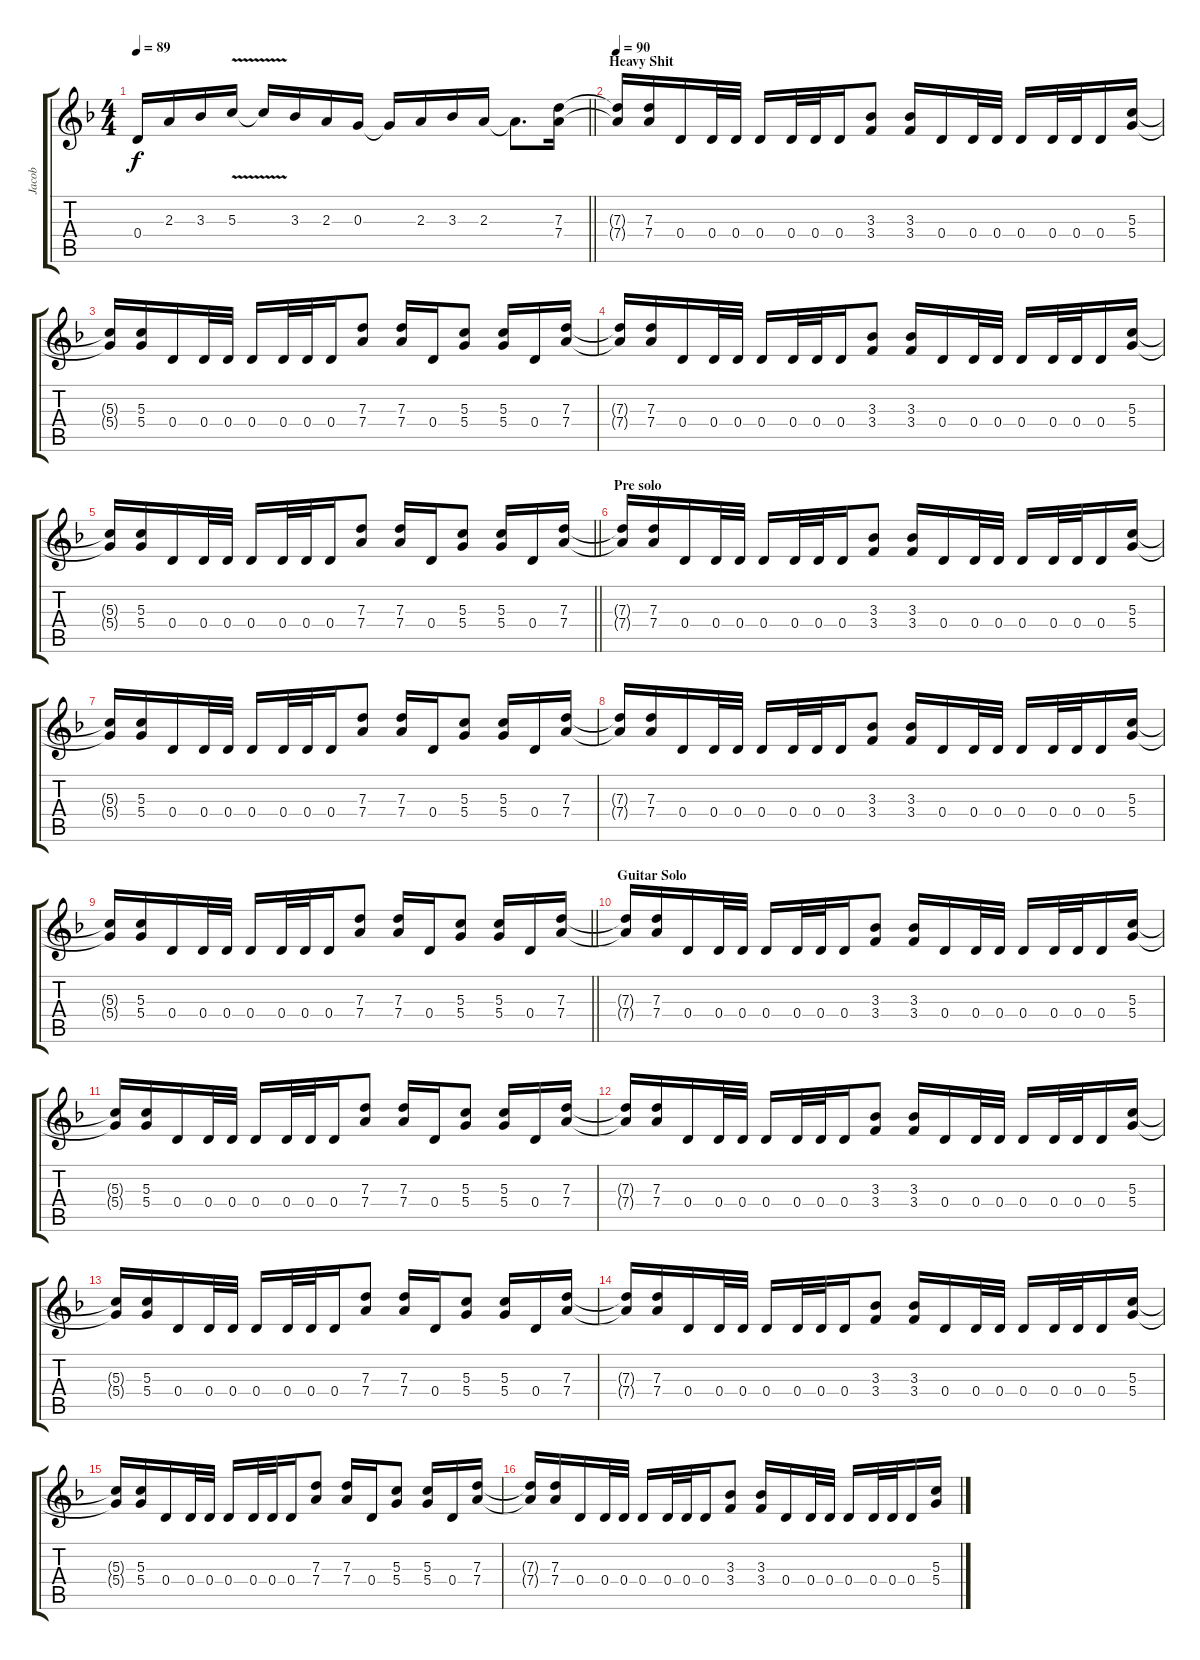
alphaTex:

\track ("Jacob" "Jacob") {instrument overdrivenguitar}
\staff {score tabs}
\tuning (E4 B3 G3 D3 A2 E2) {hide}
\ts (4 4)
\tempo 89
\clef g2
\barLineRight lightlight
\ks dminor
0.4.16{dy f} 2.3.16 3.3.16 5.3{v}.16 5.3{t}.16 3.3.16 2.3.16 0.3.16 0.3{t}.16 2.3.16 3.3.16 2.3.16 2.3{t}.8{d} (7.3 7.4).16 |
\section ("" "Heavy Shit")
\tempo 90
(7.3{t} 7.4{t}).16 (7.3 7.4).16 0.4.16 0.4.32 0.4.32 0.4.16 0.4.32 0.4.32 0.4.16 (3.3 3.4).8 (3.3 3.4).16 0.4.16 0.4.32 0.4.32 0.4.16 0.4.32 0.4.32 0.4.16 (5.3 5.4).16 |
(5.3{t} 5.4{t}).16 (5.3 5.4).16 0.4.16 0.4.32 0.4.32 0.4.16 0.4.32 0.4.32 0.4.16 (7.3 7.4).8 (7.3 7.4).16 0.4.16 (5.3 5.4).8 (5.3 5.4).16 0.4.16 (7.3 7.4).16 |
(7.3{t} 7.4{t}).16 (7.3 7.4).16 0.4.16 0.4.32 0.4.32 0.4.16 0.4.32 0.4.32 0.4.16 (3.3 3.4).8 (3.3 3.4).16 0.4.16 0.4.32 0.4.32 0.4.16 0.4.32 0.4.32 0.4.16 (5.3 5.4).16 |
\barLineRight lightlight
(5.3{t} 5.4{t}).16 (5.3 5.4).16 0.4.16 0.4.32 0.4.32 0.4.16 0.4.32 0.4.32 0.4.16 (7.3 7.4).8 (7.3 7.4).16 0.4.16 (5.3 5.4).8 (5.3 5.4).16 0.4.16 (7.3 7.4).16 |
\section ("" "Pre solo")
(7.3{t} 7.4{t}).16 (7.3 7.4).16 0.4.16 0.4.32 0.4.32 0.4.16 0.4.32 0.4.32 0.4.16 (3.3 3.4).8 (3.3 3.4).16 0.4.16 0.4.32 0.4.32 0.4.16 0.4.32 0.4.32 0.4.16 (5.3 5.4).16 |
(5.3{t} 5.4{t}).16 (5.3 5.4).16 0.4.16 0.4.32 0.4.32 0.4.16 0.4.32 0.4.32 0.4.16 (7.3 7.4).8 (7.3 7.4).16 0.4.16 (5.3 5.4).8 (5.3 5.4).16 0.4.16 (7.3 7.4).16 |
(7.3{t} 7.4{t}).16 (7.3 7.4).16 0.4.16 0.4.32 0.4.32 0.4.16 0.4.32 0.4.32 0.4.16 (3.3 3.4).8 (3.3 3.4).16 0.4.16 0.4.32 0.4.32 0.4.16 0.4.32 0.4.32 0.4.16 (5.3 5.4).16 |
\barLineRight lightlight
(5.3{t} 5.4{t}).16 (5.3 5.4).16 0.4.16 0.4.32 0.4.32 0.4.16 0.4.32 0.4.32 0.4.16 (7.3 7.4).8 (7.3 7.4).16 0.4.16 (5.3 5.4).8 (5.3 5.4).16 0.4.16 (7.3 7.4).16 |
\section ("" "Guitar Solo")
(7.3{t} 7.4{t}).16 (7.3 7.4).16 0.4.16 0.4.32 0.4.32 0.4.16 0.4.32 0.4.32 0.4.16 (3.3 3.4).8 (3.3 3.4).16 0.4.16 0.4.32 0.4.32 0.4.16 0.4.32 0.4.32 0.4.16 (5.3 5.4).16 |
(5.3{t} 5.4{t}).16 (5.3 5.4).16 0.4.16 0.4.32 0.4.32 0.4.16 0.4.32 0.4.32 0.4.16 (7.3 7.4).8 (7.3 7.4).16 0.4.16 (5.3 5.4).8 (5.3 5.4).16 0.4.16 (7.3 7.4).16 |
(7.3{t} 7.4{t}).16 (7.3 7.4).16 0.4.16 0.4.32 0.4.32 0.4.16 0.4.32 0.4.32 0.4.16 (3.3 3.4).8 (3.3 3.4).16 0.4.16 0.4.32 0.4.32 0.4.16 0.4.32 0.4.32 0.4.16 (5.3 5.4).16 |
(5.3{t} 5.4{t}).16 (5.3 5.4).16 0.4.16 0.4.32 0.4.32 0.4.16 0.4.32 0.4.32 0.4.16 (7.3 7.4).8 (7.3 7.4).16 0.4.16 (5.3 5.4).8 (5.3 5.4).16 0.4.16 (7.3 7.4).16 |
(7.3{t} 7.4{t}).16 (7.3 7.4).16 0.4.16 0.4.32 0.4.32 0.4.16 0.4.32 0.4.32 0.4.16 (3.3 3.4).8 (3.3 3.4).16 0.4.16 0.4.32 0.4.32 0.4.16 0.4.32 0.4.32 0.4.16 (5.3 5.4).16 |
(5.3{t} 5.4{t}).16 (5.3 5.4).16 0.4.16 0.4.32 0.4.32 0.4.16 0.4.32 0.4.32 0.4.16 (7.3 7.4).8 (7.3 7.4).16 0.4.16 (5.3 5.4).8 (5.3 5.4).16 0.4.16 (7.3 7.4).16 |
(7.3{t} 7.4{t}).16 (7.3 7.4).16 0.4.16 0.4.32 0.4.32 0.4.16 0.4.32 0.4.32 0.4.16 (3.3 3.4).8 (3.3 3.4).16 0.4.16 0.4.32 0.4.32 0.4.16 0.4.32 0.4.32 0.4.16 (5.3 5.4).16
